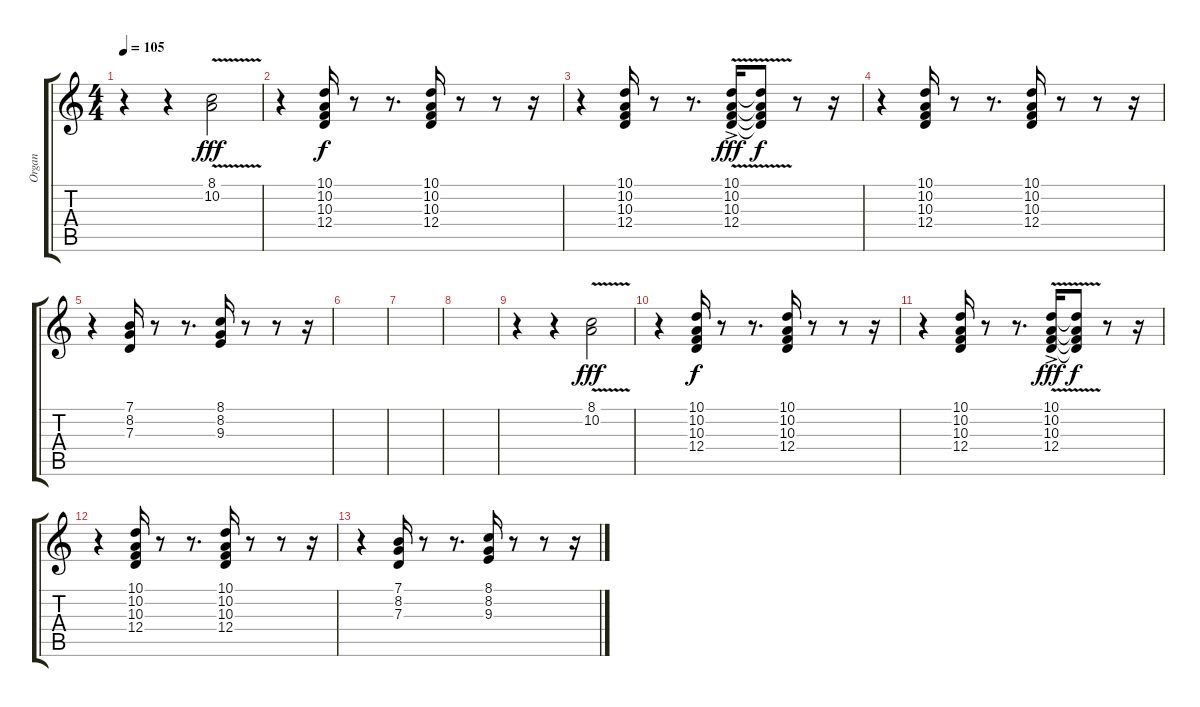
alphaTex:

\track ("Organ" "Organ") {instrument drawbarorgan}
\staff {score tabs}
\tuning (E4 B3 G3 D3 A2 E2) {hide}
\ts (4 4)
\tempo 105
\clef g2
\ks c
r.4{dy f} r.4 (8.1 10.2{v}).2{dy fff} |
r.4 (10.1 10.2 10.3 12.4).16{dy f} r.8 r.8{d} (10.1 10.2 10.3 12.4).16 r.8 r.8 r.16 |
r.4 (10.1 10.2 10.3 12.4).16 r.8 r.8{d} (10.1{v} 10.2 10.3 12.4{ac}).16{dy fff} (10.1{t} 10.2{t} 10.3{t} 12.4{t}).8{dy f} r.8 r.16 |
r.4 (10.1 10.2 10.3 12.4).16 r.8 r.8{d} (10.1 10.2 10.3 12.4).16 r.8 r.8 r.16 |
r.4 (7.1 8.2 7.3).16 r.8 r.8{d} (8.1 8.2 9.3).16 r.8 r.8 r.16 |
|
|
|
r.4 r.4 (8.1 10.2{v}).2{dy fff} |
r.4 (10.1 10.2 10.3 12.4).16{dy f} r.8 r.8{d} (10.1 10.2 10.3 12.4).16 r.8 r.8 r.16 |
r.4 (10.1 10.2 10.3 12.4).16 r.8 r.8{d} (10.1{v} 10.2 10.3 12.4{ac}).16{dy fff} (10.1{t} 10.2{t} 10.3{t} 12.4{t}).8{dy f} r.8 r.16 |
r.4 (10.1 10.2 10.3 12.4).16 r.8 r.8{d} (10.1 10.2 10.3 12.4).16 r.8 r.8 r.16 |
r.4 (7.1 8.2 7.3).16 r.8 r.8{d} (8.1 8.2 9.3).16 r.8 r.8 r.16
